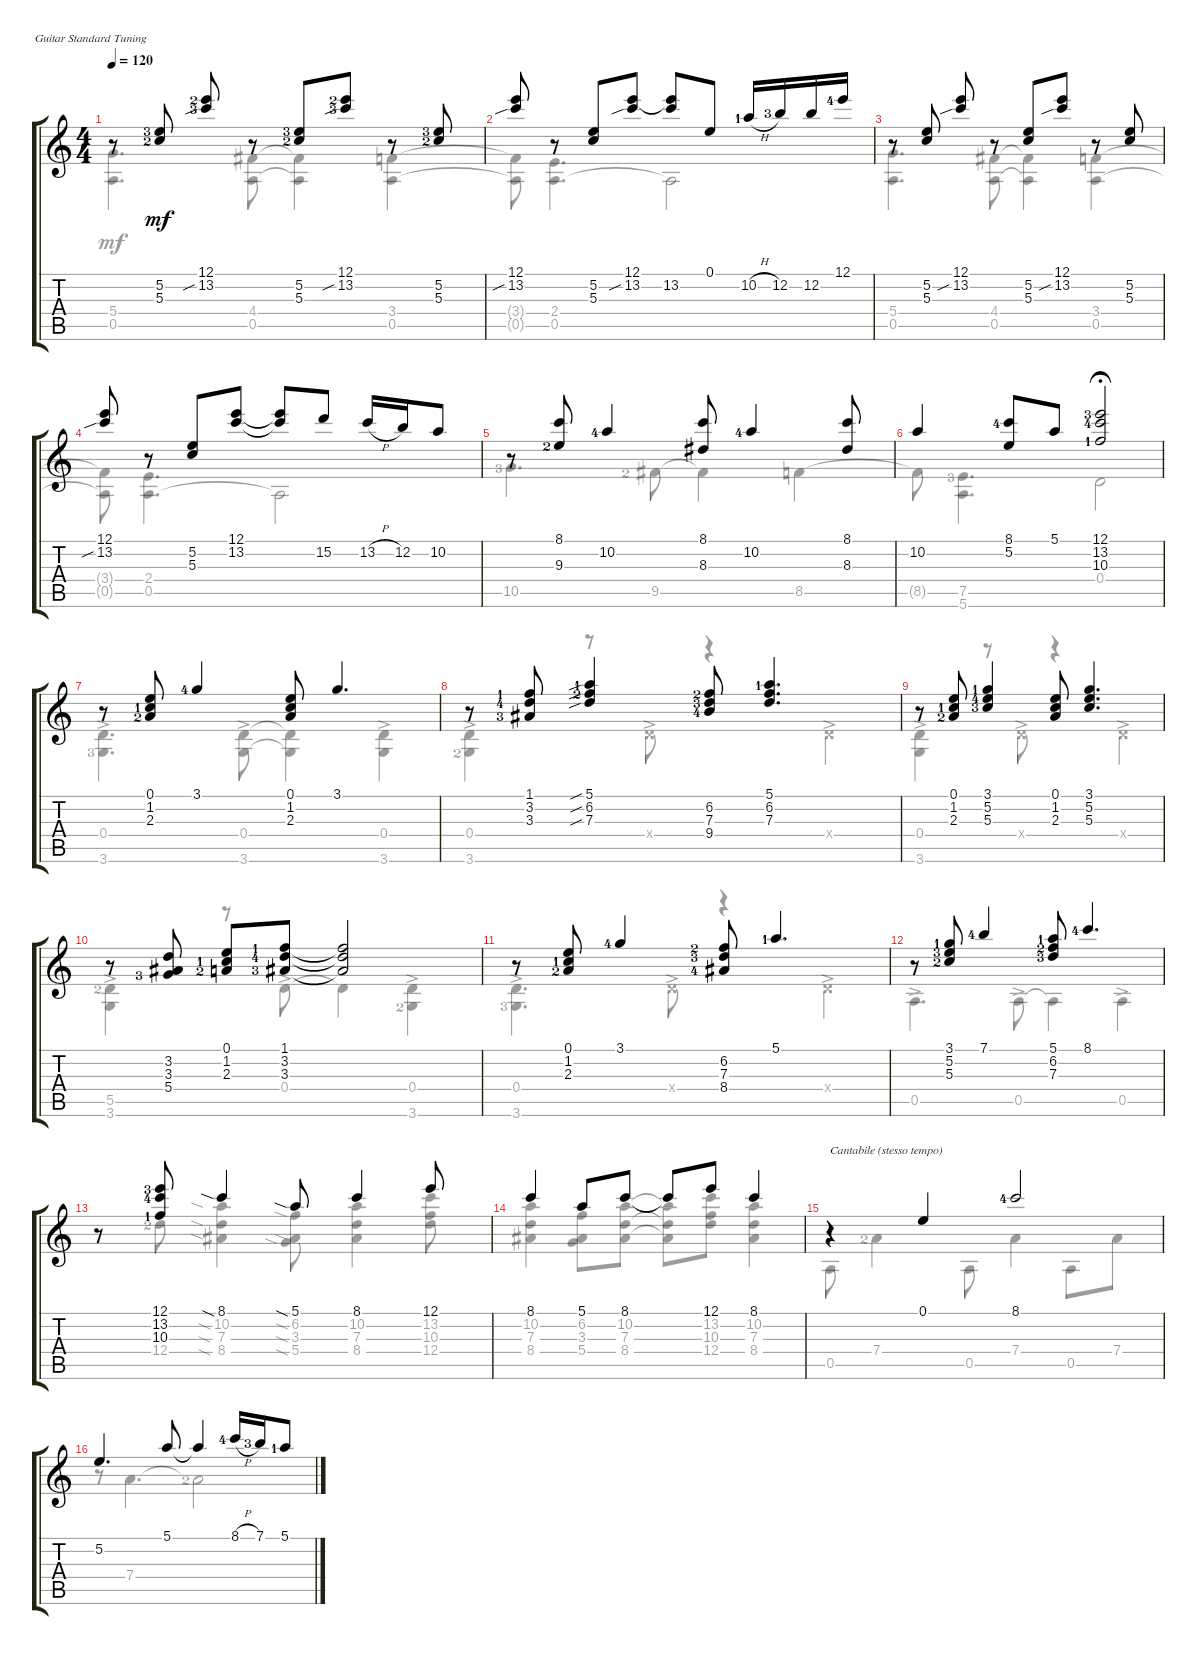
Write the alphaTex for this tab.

\defaultSystemsLayout 4
\bracketExtendMode groupsimilarinstruments
\firstSystemTrackNameOrientation horizontal
\otherSystemsTrackNameOrientation horizontal
\track "" {instrument acousticguitarsteel}
\staff {score tabs}
\tuning (E4 B3 G3 D3 A2 E2)
\voice
\ts (4 4)
\tempo 120
\clef g2
\ks c
r.8{dy mf} (5.2{lf 4} 5.3{lf 3}).8 (12.1{lf 3} 13.2{sib lf 4}).8 r.8 (5.2{lf 4} 5.3{lf 3}).8 (13.2{sib lf 4} 12.1{lf 3}).8 r.8 (5.2{lf 4} 5.3{lf 3}).8 |
(13.2{sib} 12.1).8 r.8 (5.3 5.2).8 (13.2{sib} 12.1).8 (13.2 12.1{t}).8 0.1.8 10.2{h lf 2}.16 12.2{lf 4}.16 12.2.16 12.1{lf 5}.16 |
r.8 (5.2 5.3).8 (13.2{sib} 12.1).8 r.8 (5.2 5.3).8 (13.2{sib} 12.1).8 r.8 (5.2 5.3).8 |
(13.2{sib} 12.1).8 r.8 (5.3 5.2).8 (13.2 12.1).8 (13.2{t} 12.1{t}).8 15.2.8 13.2{h}.16 12.2.16 10.2.8 |
r.8 (8.1 9.3{lf 3}).8 10.2{lf 5}.4 (8.1 8.3).8 10.2{lf 5}.4 (8.1 8.3).8 |
10.2.4 (8.1{lf 5} 5.2).8 5.1.8 (12.1{lf 4} 13.2{lf 5} 10.3{lf 2}).2{fermata (medium 1)} |
r.8 (0.1 1.2{lf 2} 2.3{lf 3}).8 3.1{lf 5}.4 (0.1 1.2 2.3).8 3.1.4{d} |
r.8 (1.1{lf 2} 3.2{lf 5} 3.3{lf 4}).8 (5.1{sib lf 2} 6.2{sib lf 3} 7.3{sib}).4 (6.2{lf 3} 7.3{lf 4} 9.4{lf 5}).8 (6.2 7.3 5.1{lf 2}).4{d} |
r.8 (0.1 1.2{lf 2} 2.3{lf 3}).8 (3.1{lf 2} 5.2{lf 5} 5.3{lf 4}).4 (0.1 1.2 2.3).8 (3.1 5.2 5.3).4{d} |
r.8 (3.2 5.4{lf 4} 3.3).8 (0.1 1.2{lf 2} 2.3{lf 3}).8 (1.1{lf 2} 3.2{lf 5} 3.3{lf 4}).8 (3.3{t} 3.2{t} 1.1{t}).2 |
r.8 (0.1 1.2{lf 2} 2.3{lf 3}).8 3.1{lf 5}.4 (6.2{lf 3} 7.3{lf 4} 8.4{lf 5}).8 5.1{lf 2}.4{d} |
r.8 (3.1{lf 2} 5.2{lf 4} 5.3{lf 3}).8 7.1{lf 5}.4 (5.1{lf 2} 6.2{lf 3} 7.3{lf 4}).8 8.1{lf 5}.4{d} |
r.8 (12.1{lf 4} 13.2{lf 5} 10.3{lf 2}).8 8.1{sia}.4 5.1{sia}.8 8.1.4 12.1.8 |
8.1.4 5.1.8 8.1.8 8.1{t}.8 12.1.8 8.1.4 |
r.4{txt "Cantabile (stesso tempo)"} 0.1.4 8.1{lf 5}.2 |
5.2.4{d} 5.1.8 5.1{t}.4 8.1{h lf 5}.16 7.1{lf 4}.16 5.1{lf 2}.8
\voice
\clef g2
\ottava regular
\simile none
\ks c
(0.5 5.4).4{d dy mf} (4.4 0.5).8 (0.5{t} 4.4{t}).4 (3.4 0.5).4 |
(0.5{t} 3.4{t}).8 (2.4 0.5).4{d} 0.5{t}.2 |
(0.5 5.4).4{d} (4.4 0.5).8 (0.5{t} 4.4{t}).4 (3.4 0.5).4 |
(0.5{t} 3.4{t}).8 (2.4 0.5).4{d} 0.5{t}.2 |
10.5{lf 4}.4{d} 9.5{lf 3}.8 9.5{t}.4 8.5.4 |
8.5{t}.8 (7.5{lf 4} 5.6).4{d} 0.4.2{fermata (medium 1)} |
(0.4{ac} 3.6{lf 4}).4{d} (3.6 0.4{ac}).8 (0.4{t} 3.6{t}).4 (3.6 0.4{ac}).4 |
(0.4{ac} 3.6{lf 3}).4 r.8 0.4{ac x}.8 r.4 0.4{ac x}.4 |
(0.4{ac} 3.6).4 r.8 0.4{ac x}.8 r.4 0.4{ac x}.4 |
(5.5{ac lf 3} 3.6).4 r.8 0.4{ac}.8 0.4{t}.4 (0.4 3.6{ac lf 3}).4 |
(3.6{ac lf 4} 0.4{ac}).4{d} 0.4{ac x}.8 r.4 0.4{ac x}.4 |
0.5{ac}.4{d} 0.5{ac}.8 0.5{t}.4 0.5{ac}.4 |
r.8 12.4{lf 3}.8 (10.2{sia} 7.3{sia} 8.4{sia}).4 (6.2{sia} 3.3{sia} 5.4{sia}).8 (10.2 7.3 8.4).4 (13.2 10.3 12.4).8 |
(10.2 7.3 8.4).4 (6.2 3.3 5.4).8 (10.2 7.3 8.4).8 (8.4{t} 7.3{t} 10.2{t}).8 (13.2 10.3 12.4).8 (10.2 7.3 8.4).4 |
0.5.8 7.4{lf 3}.4 0.5.8 7.4.4 0.5.8 7.4.8 |
r.8 7.4.4{d} 7.4{t lf 3}.2
